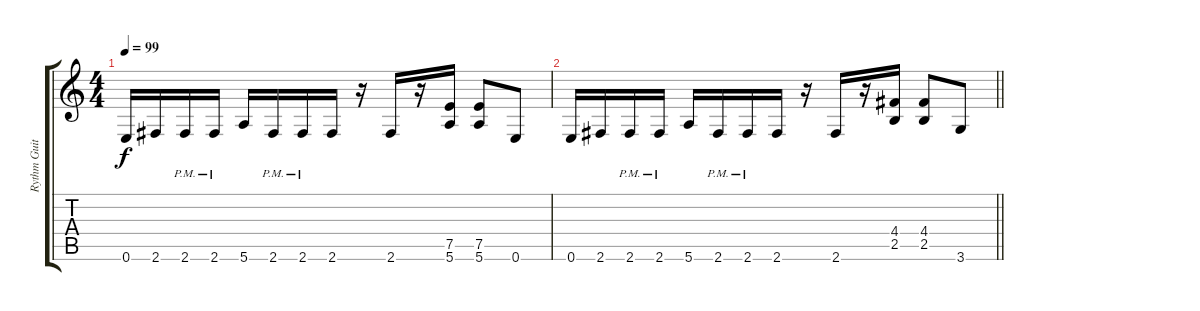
\track ("Rythm Guitar" "Rythm Guit") {instrument distortionguitar}
\staff {score tabs}
\tuning (E4 B3 G3 D3 A2 E2) {hide}
\ts (4 4)
\tempo 99
\clef g2
\ks c
0.6.16{dy f} 2.6.16 2.6{pm}.16 2.6{pm}.16 5.6.16 2.6{pm}.16 2.6{pm}.16 2.6.16 r.16 2.6.16 r.16 (7.5 5.6).16 (7.5 5.6).8 0.6.8 |
\barLineRight lightlight
0.6.16 2.6.16 2.6{pm}.16 2.6{pm}.16 5.6.16 2.6{pm}.16 2.6{pm}.16 2.6.16 r.16 2.6.16 r.16 (4.4 2.5).16 (4.4 2.5).8 3.6.8
